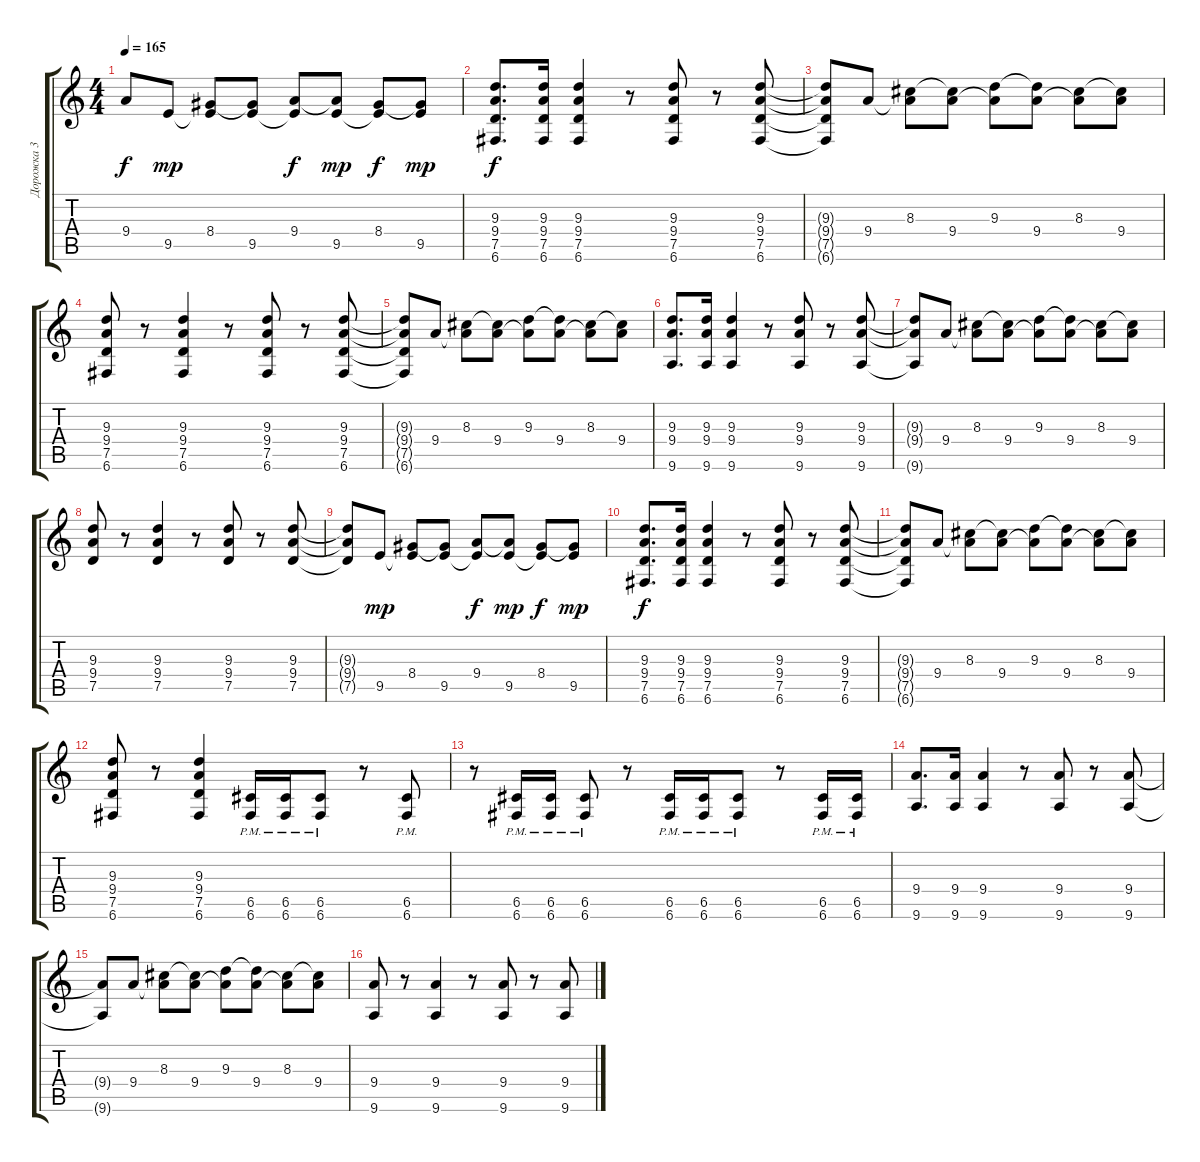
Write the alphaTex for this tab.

\track ("Дорожка 3" "Дорожка 3") {instrument distortionguitar}
\staff {score tabs}
\tuning (D4 A3 F3 C3 G2 C2) {hide}
\ts (4 4)
\tempo 165
\clef g2
\ks c
9.4{t}.8{dy f} 9.5.8{dy mp} (8.4 9.5{t}).8 (8.4{t} 9.5).8 (9.4 9.5{t}).8{dy f} (9.4{t} 9.5).8{dy mp} (8.4 9.5{t}).8{dy f} (8.4{t} 9.5).8{dy mp} |
(9.3 9.4 7.5 6.6).8{d dy f} (9.3 9.4 7.5 6.6).16 (9.3 9.4 7.5 6.6).4 r.8 (9.3 9.4 7.5 6.6).8 r.8 (9.3 9.4 7.5 6.6).8 |
(9.3{t} 9.4{t} 7.5{t} 6.6{t}).8 9.4.8 (8.3 9.4{t}).8 (8.3{t} 9.4).8 (9.3 9.4{t}).8 (9.3{t} 9.4).8 (8.3 9.4{t}).8 (8.3{t} 9.4).8 |
(9.3 9.4 7.5 6.6).8 r.8 (9.3 9.4 7.5 6.6).4 r.8 (9.3 9.4 7.5 6.6).8 r.8 (9.3 9.4 7.5 6.6).8 |
(9.3{t} 9.4{t} 7.5{t} 6.6{t}).8 9.4.8 (8.3 9.4{t}).8 (8.3{t} 9.4).8 (9.3 9.4{t}).8 (9.3{t} 9.4).8 (8.3 9.4{t}).8 (8.3{t} 9.4).8 |
(9.3 9.4 9.6).8{d} (9.3 9.4 9.6).16 (9.3 9.4 9.6).4 r.8 (9.3 9.4 9.6).8 r.8 (9.3 9.4 9.6).8 |
(9.3{t} 9.4{t} 9.6{t}).8 9.4.8 (8.3 9.4{t}).8 (8.3{t} 9.4).8 (9.3 9.4{t}).8 (9.3{t} 9.4).8 (8.3 9.4{t}).8 (8.3{t} 9.4).8 |
(9.3 9.4 7.5).8 r.8 (9.3 9.4 7.5).4 r.8 (9.3 9.4 7.5).8 r.8 (9.3 9.4 7.5).8 |
(9.3{t} 9.4{t} 7.5{t}).8 9.5.8{dy mp} (8.4 9.5{t}).8 (8.4{t} 9.5).8 (9.4 9.5{t}).8{dy f} (9.4{t} 9.5).8{dy mp} (8.4 9.5{t}).8{dy f} (8.4{t} 9.5).8{dy mp} |
(9.3 9.4 7.5 6.6).8{d dy f} (9.3 9.4 7.5 6.6).16 (9.3 9.4 7.5 6.6).4 r.8 (9.3 9.4 7.5 6.6).8 r.8 (9.3 9.4 7.5 6.6).8 |
(9.3{t} 9.4{t} 7.5{t} 6.6{t}).8 9.4.8 (8.3 9.4{t}).8 (8.3{t} 9.4).8 (9.3 9.4{t}).8 (9.3{t} 9.4).8 (8.3 9.4{t}).8 (8.3{t} 9.4).8 |
(9.3 9.4 7.5 6.6).8 r.8 (9.3 9.4 7.5 6.6).4 (6.5{pm} 6.6{pm}).16 (6.5{pm} 6.6{pm}).16 (6.5{pm} 6.6{pm}).8 r.8 (6.5{pm} 6.6{pm}).8 |
r.8 (6.5{pm} 6.6{pm}).16 (6.5{pm} 6.6{pm}).16 (6.5{pm} 6.6{pm}).8 r.8 (6.5{pm} 6.6{pm}).16 (6.5{pm} 6.6{pm}).16 (6.5{pm} 6.6{pm}).8 r.8 (6.5{pm} 6.6{pm}).16 (6.5{pm} 6.6{pm}).16 |
(9.4 9.6).8{d} (9.4 9.6).16 (9.4 9.6).4 r.8 (9.4 9.6).8 r.8 (9.4 9.6).8 |
(9.4{t} 9.6{t}).8 9.4.8 (8.3 9.4{t}).8 (8.3{t} 9.4).8 (9.3 9.4{t}).8 (9.3{t} 9.4).8 (8.3 9.4{t}).8 (8.3{t} 9.4).8 |
(9.4 9.6).8 r.8 (9.4 9.6).4 r.8 (9.4 9.6).8 r.8 (9.4 9.6).8
